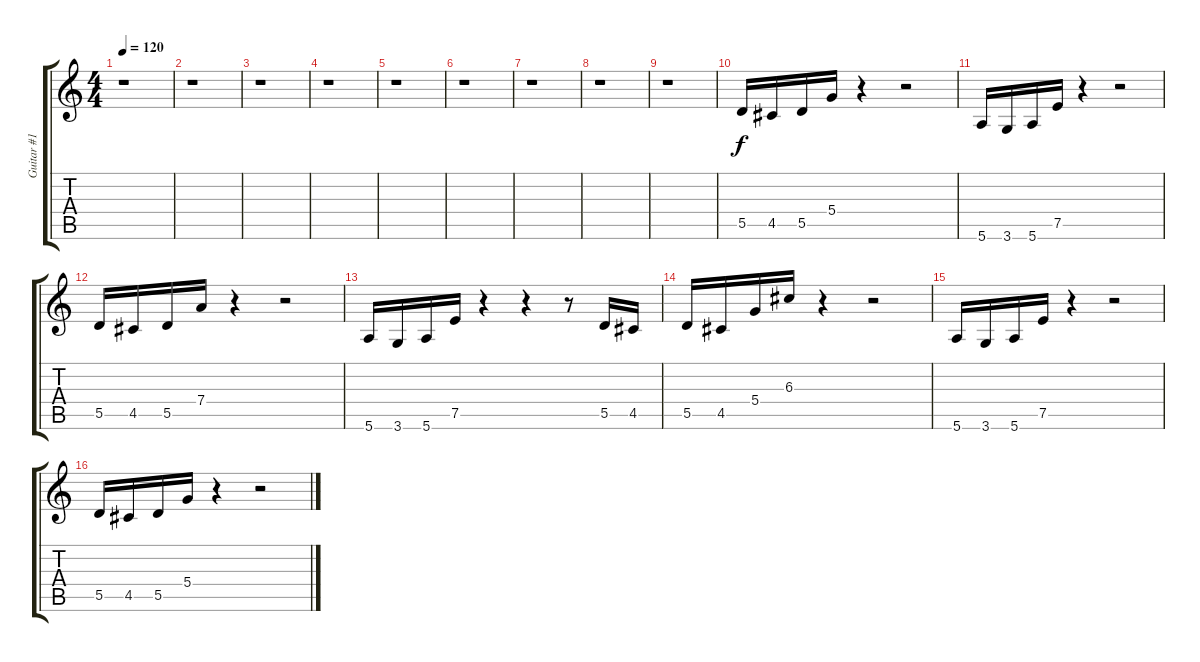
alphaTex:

\track ("Guitar #1" "Guitar #1") {instrument distortionguitar}
\staff {score tabs}
\tuning (E4 B3 G3 D3 A2 E2) {hide}
\ts (4 4)
\tempo 120
\clef g2
\ks c
r.1{dy f} |
r.1 |
r.1 |
r.1 |
r.1 |
r.1 |
r.1 |
r.1 |
r.1 |
5.5.16 4.5.16 5.5.16 5.4.16 r.4 r.2 |
5.6.16 3.6.16 5.6.16 7.5.16 r.4 r.2 |
5.5.16 4.5.16 5.5.16 7.4.16 r.4 r.2 |
5.6.16 3.6.16 5.6.16 7.5.16 r.4 r.4 r.8 5.5.16 4.5.16 |
5.5.16 4.5.16 5.4.16 6.3.16 r.4 r.2 |
5.6.16 3.6.16 5.6.16 7.5.16 r.4 r.2 |
5.5.16 4.5.16 5.5.16 5.4.16 r.4 r.2
